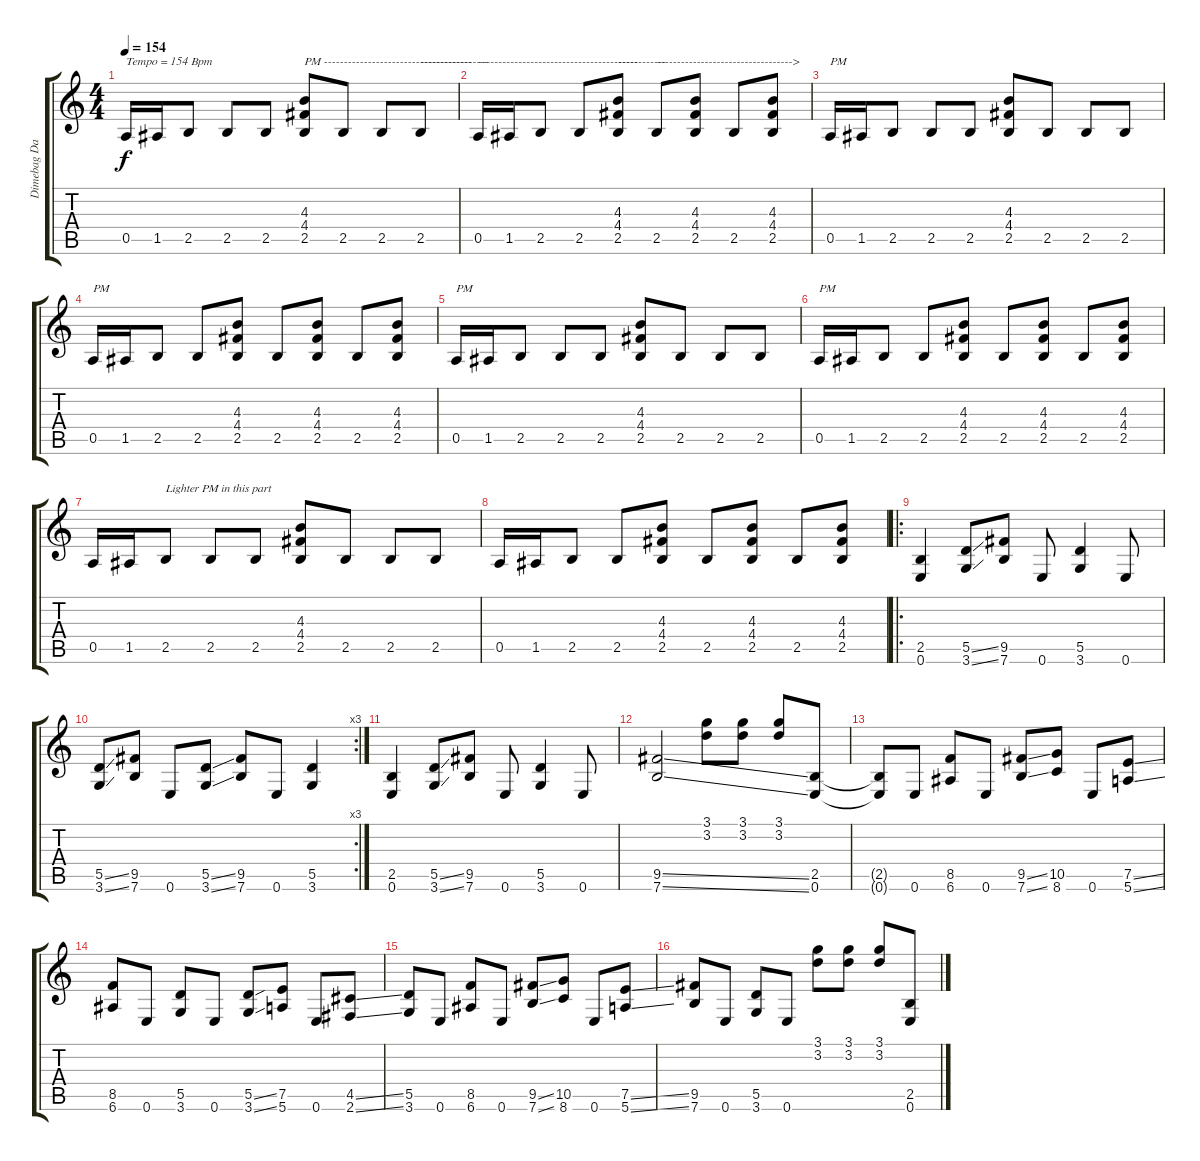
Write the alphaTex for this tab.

\track ("Dimebag Darrell" "Dimebag Da") {instrument distortionguitar}
\staff {score tabs}
\tuning (E4 B3 G3 D3 A2 E2) {hide}
\ts (4 4)
\tempo 154
\clef g2
\ks c
0.5.16{txt "Tempo = 154 Bpm" dy f instrument distortionguitar} 1.5.16 2.5.8 2.5.8 2.5.8 (4.3 4.4 2.5).8{txt "PM -------------------------------------"} 2.5.8 2.5.8 2.5.8{txt "-----------------"} |
0.5.16{txt "----------------------------------------"} 1.5.16 2.5.8 2.5.8 (4.3 4.4 2.5).8{txt "------------"} 2.5.8{txt "---------------------------------->"} (4.3 4.4 2.5).8 2.5.8 (4.3 4.4 2.5).8 |
0.5.16{txt "PM"} 1.5.16 2.5.8 2.5.8 2.5.8 (4.3 4.4 2.5).8 2.5.8 2.5.8 2.5.8 |
0.5.16{txt "PM"} 1.5.16 2.5.8 2.5.8 (4.3 4.4 2.5).8 2.5.8 (4.3 4.4 2.5).8 2.5.8 (4.3 4.4 2.5).8 |
0.5.16{txt "PM"} 1.5.16 2.5.8 2.5.8 2.5.8 (4.3 4.4 2.5).8 2.5.8 2.5.8 2.5.8 |
0.5.16{txt "PM"} 1.5.16 2.5.8 2.5.8 (4.3 4.4 2.5).8 2.5.8 (4.3 4.4 2.5).8 2.5.8 (4.3 4.4 2.5).8 |
0.5.16 1.5.16 2.5.8{txt "Lighter PM in this part"} 2.5.8 2.5.8 (4.3 4.4 2.5).8 2.5.8 2.5.8 2.5.8 |
0.5.16 1.5.16 2.5.8 2.5.8 (4.3 4.4 2.5).8 2.5.8 (4.3 4.4 2.5).8 2.5.8 (4.3 4.4 2.5).8 |
\ro
(2.5 0.6).4 (5.5{ss} 3.6{ss}).8 (9.5 7.6).8 0.6.8 (5.5 3.6).4 0.6.8 |
\rc 3
(5.5{ss} 3.6{ss}).8 (9.5 7.6).8 0.6.8 (5.5{ss} 3.6{ss}).8 (9.5 7.6).8 0.6.8 (5.5 3.6).4 |
(2.5 0.6).4 (5.5{ss} 3.6{ss}).8 (9.5 7.6).8 0.6.8 (5.5 3.6).4 0.6.8 |
(9.5{ss} 7.6{ss}).2 (3.1 3.2).8 (3.1 3.2).8 (3.1 3.2).8 (2.5 0.6).8 |
(2.5{t} 0.6{t}).8 0.6.8 (8.5 6.6).8 0.6.8 (9.5{ss} 7.6{ss}).8 (10.5 8.6).8 0.6.8 (7.5{ss} 5.6{ss}).8 |
(8.5 6.6).8 0.6.8 (5.5 3.6).8 0.6.8 (5.5{ss} 3.6{ss}).8 (7.5 5.6).8 0.6.8 (4.5{ss} 2.6{ss}).8 |
(5.5 3.6).8 0.6.8 (8.5 6.6).8 0.6.8 (9.5{ss} 7.6{ss}).8 (10.5 8.6).8 0.6.8 (7.5{ss} 5.6{ss}).8 |
(9.5 7.6).8 0.6.8 (5.5 3.6).8 0.6.8 (3.1 3.2).8 (3.1 3.2).8 (3.1 3.2).8 (2.5 0.6).8
